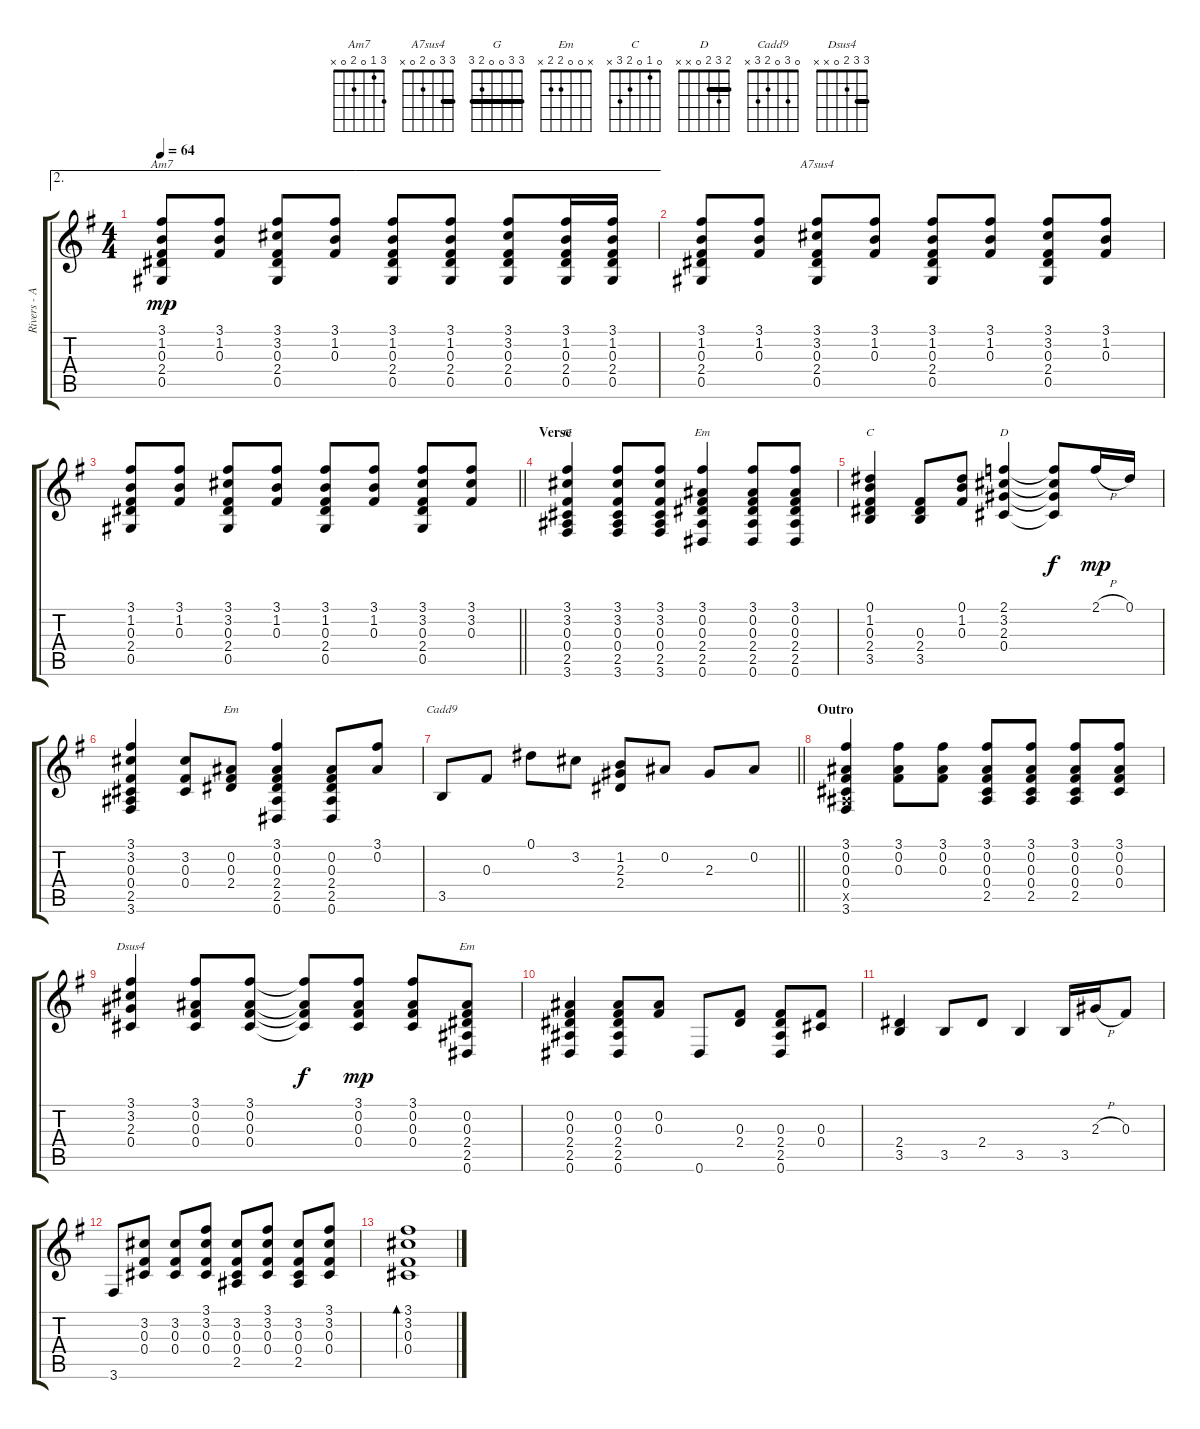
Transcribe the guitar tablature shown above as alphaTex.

\track ("Rivers - Acoustic" "Rivers - A") {instrument acousticguitarsteel}
\staff {score tabs}
\tuning (Eb4 Bb3 Gb3 Db3 Ab2 Eb2) {hide}
\chord ("Am7" 3 1 0 2 0 x)
\chord ("A7sus4" 3 3 0 2 0 x) {barre 3}
\chord ("G" 3 3 0 0 2 3) {barre 3}
\chord ("Em" 3 0 0 2 2 0)
\chord ("C" 0 1 0 2 3 x)
\chord ("D" 2 3 2 0 x x) {barre 2}
\chord ("Em" x 0 0 2 x x)
\chord ("Cadd9" 0 3 0 2 3 x)
\chord ("Dsus4" 3 3 2 0 x x) {barre 3}
\chord ("Em" x 0 0 2 2 x)
\ae 2
\ts (4 4)
\tempo 64
\clef g2
\ks g
(3.1 1.2 0.3 2.4 0.5).8{ch "Am7" dy mp} (3.1 1.2 0.3).8 (3.1 3.2 0.3 2.4 0.5).8 (3.1 1.2 0.3).8 (3.1 1.2 0.3 2.4 0.5).8 (3.1 1.2 0.3 2.4 0.5).8 (3.1 3.2 0.3 2.4 0.5).8 (3.1 1.2 0.3 2.4 0.5).16 (3.1 1.2 0.3 2.4 0.5).16 |
(3.1 1.2 0.3 2.4 0.5).8 (3.1 1.2 0.3).8 (3.1 3.2 0.3 2.4 0.5).8{ch "A7sus4"} (3.1 1.2 0.3).8 (3.1 1.2 0.3 2.4 0.5).8 (3.1 1.2 0.3).8 (3.1 3.2 0.3 2.4 0.5).8 (3.1 1.2 0.3).8 |
\barLineRight lightlight
(3.1 1.2 0.3 2.4 0.5).8 (3.1 1.2 0.3).8 (3.1 3.2 0.3 2.4 0.5).8 (3.1 1.2 0.3).8 (3.1 1.2 0.3 2.4 0.5).8 (3.1 1.2 0.3).8 (3.1 3.2 0.3 2.4 0.5).8 (3.1 3.2 0.3).8 |
\section ("" "Verse")
(3.1 3.2 0.3 0.4 2.5 3.6).4{ch "G"} (3.1 3.2 0.3 0.4 2.5 3.6).8 (3.1 3.2 0.3 0.4 2.5 3.6).8 (3.1 0.2 0.3 2.4 2.5 0.6).4{ch "Em"} (3.1 0.2 0.3 2.4 2.5 0.6).8 (3.1 0.2 0.3 2.4 2.5 0.6).8 |
(0.1 1.2 0.3 2.4 3.5).4{ch "C"} (0.3 2.4 3.5).8 (0.1 1.2 0.3).8 (2.1 3.2 2.3 0.4).4{ch "D"} (2.1{t} 3.2{t} 2.3{t} 0.4{t}).8{dy f} 2.1{h}.16{dy mp} 0.1.16 |
(3.1 3.2 0.3 0.4 2.5 3.6).4 (3.2 0.3 0.4).8 (0.2 0.3 2.4).8{ch "Em"} (3.1 0.2 0.3 2.4 2.5 0.6).4 (0.2 0.3 2.4 2.5 0.6).8 (3.1 0.2).8 |
\barLineRight lightlight
3.5.8{ch "Cadd9"} 0.3.8 0.1.8 3.2.8 (1.2 2.3 2.4).8 0.2.8 2.3.8 0.2.8 |
\section ("" "Outro")
(3.1 0.2 0.3 0.4 2.5{x} 3.6).4 (3.1 0.2 0.3).8 (3.1 0.2 0.3).8 (3.1 0.2 0.3 0.4 2.5).8 (3.1 0.2 0.3 0.4 2.5).8 (3.1 0.2 0.3 0.4 2.5).8 (3.1 0.2 0.3 0.4).8 |
(3.1 3.2 2.3 0.4).4{ch "Dsus4"} (3.1 0.2 0.3 0.4).8 (3.1 0.2 0.3 0.4).8 (3.1{t} 0.2{t} 0.3{t} 0.4{t}).8{dy f} (3.1 0.2 0.3 0.4).8{dy mp} (3.1 0.2 0.3 0.4).8 (0.2 0.3 2.4 2.5 0.6).8{ch "Em"} |
(0.2 0.3 2.4 2.5 0.6).4 (0.2 0.3 2.4 2.5 0.6).8 (0.2 0.3).8 0.6.8 (0.3 2.4).8 (0.3 2.4 2.5 0.6).8 (0.3 0.4).8 |
(2.4 3.5).4 3.5.8 2.4.8 3.5.4 3.5.16 2.3{h}.16 0.3.8 |
3.6.8 (3.2 0.3 0.4).8 (3.2 0.3 0.4).8 (3.1 3.2 0.3 0.4).8 (3.2 0.3 0.4 2.5).8 (3.1 3.2 0.3 0.4).8 (3.2 0.3 0.4 2.5).8 (3.1 3.2 0.3 0.4).8 |
(3.1 3.2 0.3 0.4).1{bd 120}
